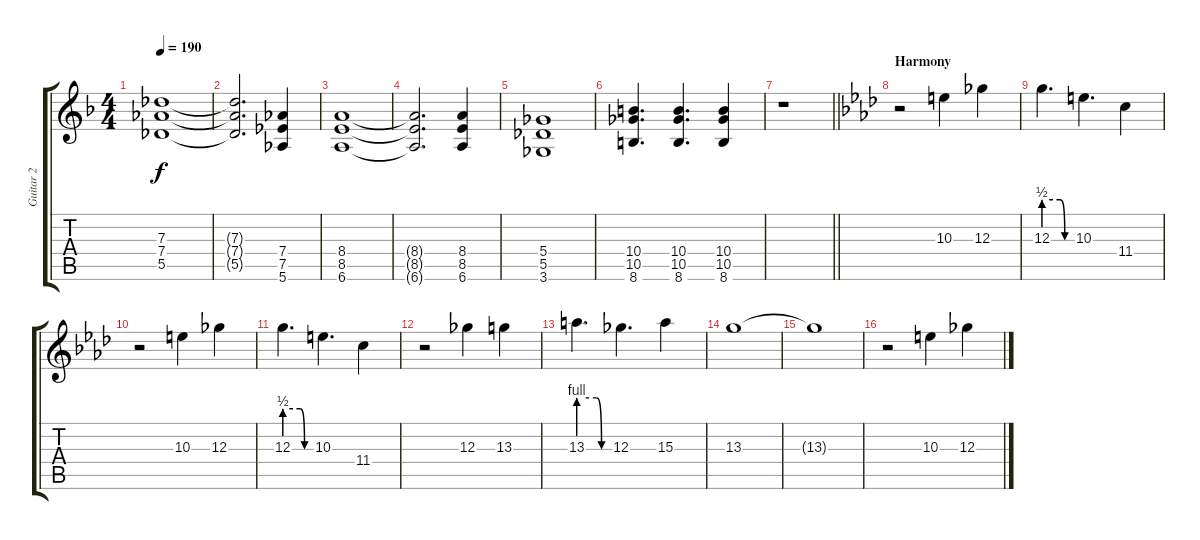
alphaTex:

\track ("Guitar 2" "Guitar 2") {instrument distortionguitar}
\staff {score tabs}
\tuning (Eb4 Bb3 Gb3 Db3 Ab2 Eb2) {hide}
\ts (4 4)
\tempo 190
\clef g2
\ks dminor
(7.3 7.4 5.5).1{dy f} |
(7.3{t} 7.4{t} 5.5{t}).2{d} (7.4 7.5 5.6).4 |
(8.4 8.5 6.6).1 |
(8.4{t} 8.5{t} 6.6{t}).2{d} (8.4 8.5 6.6).4 |
(5.4 5.5 3.6).1 |
(10.4 10.5 8.6).4{d} (10.4 10.5 8.6).4{d} (10.4 10.5 8.6).4 |
\barLineRight lightlight
r.1 |
\section ("" "Harmony")
\ks fminor
r.2 10.3.4 12.3.4 |
12.3{be (custom 0 2 35 2 45 0 60 0)}.4{d} 10.3.4{d} 11.4.4 |
r.2 10.3.4 12.3.4 |
12.3{be (custom 0 2 35 2 45 0 60 0)}.4{d} 10.3.4{d} 11.4.4 |
r.2 12.3.4 13.3.4 |
13.3{be (custom 0 4 35 4 45 0 60 0)}.4{d} 12.3.4{d} 15.3.4 |
13.3.1 |
13.3{t}.1 |
r.2 10.3.4 12.3.4
